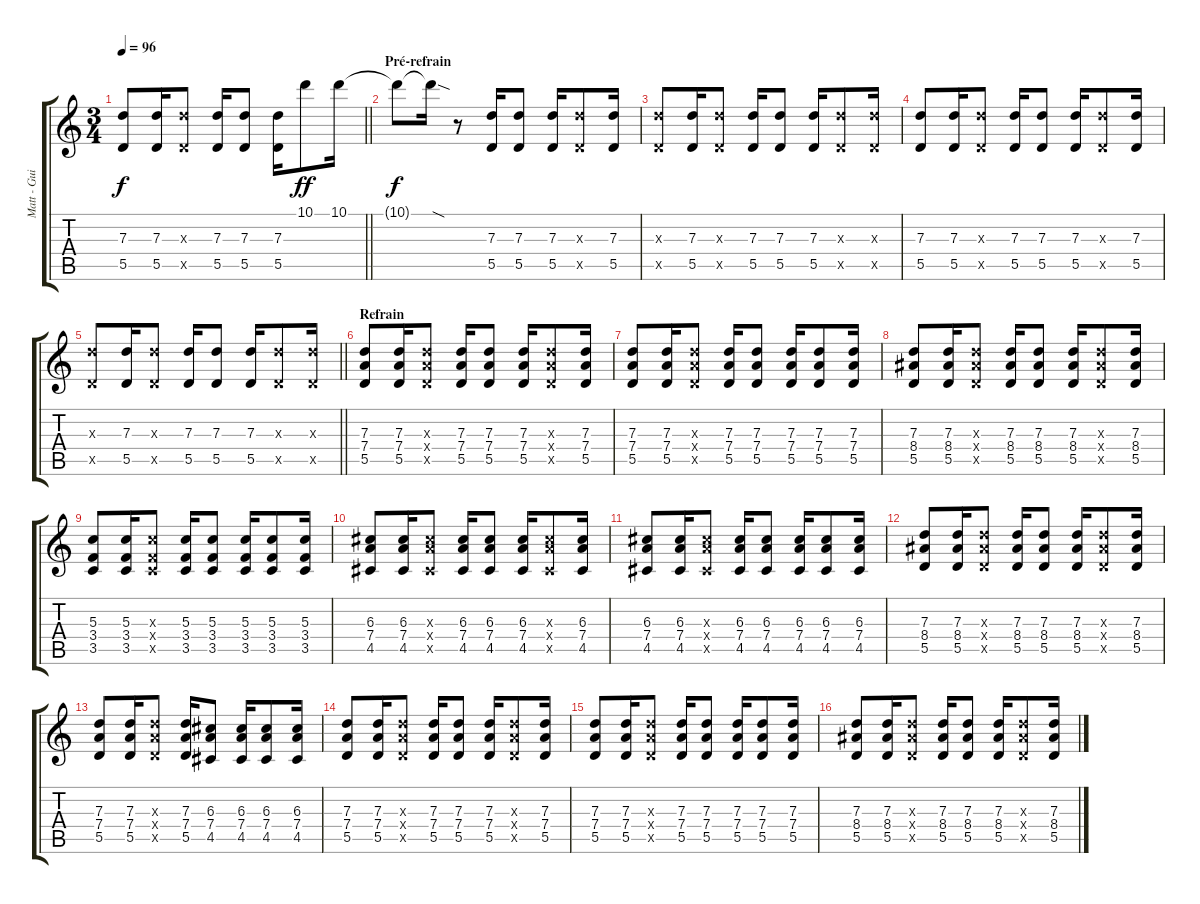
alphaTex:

\track ("Matt - Guitar" "Matt - Gui") {instrument distortionguitar}
\staff {score tabs}
\tuning (E4 B3 G3 D3 A2 D2) {hide}
\ts (3 4)
\tempo 96
\clef g2
\barLineRight lightlight
\ks c
(7.3 5.5).8{dy f} (7.3 5.5).16 (7.3{x} 5.5{x}).8 (7.3 5.5).16 (7.3 5.5).8 (7.3 5.5).16 10.1.8{dy ff} 10.1.16 |
\section ("" "Pré-refrain")
10.1{t}.8{dy f} 10.1{sod t}.16 r.8 (7.3 5.5).16 (7.3 5.5).8 (7.3 5.5).16 (7.3{x} 5.5{x}).8 (7.3 5.5).16 |
(7.3{x} 5.5{x}).8 (7.3 5.5).16 (7.3{x} 5.5{x}).8 (7.3 5.5).16 (7.3 5.5).8 (7.3 5.5).16 (7.3{x} 5.5{x}).8 (7.3{x} 5.5{x}).16 |
(7.3 5.5).8 (7.3 5.5).16 (7.3{x} 5.5{x}).8 (7.3 5.5).16 (7.3 5.5).8 (7.3 5.5).16 (7.3{x} 5.5{x}).8 (7.3 5.5).16 |
\barLineRight lightlight
(7.3{x} 5.5{x}).8 (7.3 5.5).16 (7.3{x} 5.5{x}).8 (7.3 5.5).16 (7.3 5.5).8 (7.3 5.5).16 (7.3{x} 5.5{x}).8 (7.3{x} 5.5{x}).16 |
\section ("" "Refrain")
(7.3 7.4 5.5).8 (7.3 7.4 5.5).16 (7.3{x} 7.4{x} 5.5{x}).8 (7.3 7.4 5.5).16 (7.3 7.4 5.5).8 (7.3 7.4 5.5).16 (7.3{x} 7.4{x} 5.5{x}).8 (7.3 7.4 5.5).16 |
(7.3 7.4 5.5).8 (7.3 7.4 5.5).16 (7.3{x} 7.4{x} 5.5{x}).8 (7.3 7.4 5.5).16 (7.3 7.4 5.5).8 (7.3 7.4 5.5).16 (7.3 7.4 5.5).8 (7.3 7.4 5.5).16 |
(7.3 8.4 5.5).8 (7.3 8.4 5.5).16 (7.3{x} 8.4{x} 5.5{x}).8 (7.3 8.4 5.5).16 (7.3 8.4 5.5).8 (7.3 8.4 5.5).16 (7.3{x} 8.4{x} 5.5{x}).8 (7.3 8.4 5.5).16 |
(5.3 3.4 3.5).8 (5.3 3.4 3.5).16 (5.3{x} 3.4{x} 3.5{x}).8 (5.3 3.4 3.5).16 (5.3 3.4 3.5).8 (5.3 3.4 3.5).16 (5.3 3.4 3.5).8 (5.3 3.4 3.5).16 |
(6.3 7.4 4.5).8 (6.3 7.4 4.5).16 (6.3{x} 7.4{x} 4.5{x}).8 (6.3 7.4 4.5).16 (6.3 7.4 4.5).8 (6.3 7.4 4.5).16 (6.3{x} 7.4{x} 4.5{x}).8 (6.3 7.4 4.5).16 |
(6.3 7.4 4.5).8 (6.3 7.4 4.5).16 (6.3{x} 7.4{x} 4.5{x}).8 (6.3 7.4 4.5).16 (6.3 7.4 4.5).8 (6.3 7.4 4.5).16 (6.3 7.4 4.5).8 (6.3 7.4 4.5).16 |
(7.3 8.4 5.5).8 (7.3 8.4 5.5).16 (7.3{x} 8.4{x} 5.5{x}).8 (7.3 8.4 5.5).16 (7.3 8.4 5.5).8 (7.3 8.4 5.5).16 (7.3{x} 8.4{x} 5.5{x}).8 (7.3 8.4 5.5).16 |
(7.3 7.4 5.5).8 (7.3 7.4 5.5).16 (7.3{x} 7.4{x} 5.5{x}).8 (7.3 7.4 5.5).16 (6.3 7.4 4.5).8 (6.3 7.4 4.5).16 (6.3 7.4 4.5).8 (6.3 7.4 4.5).16 |
(7.3 7.4 5.5).8 (7.3 7.4 5.5).16 (7.3{x} 7.4{x} 5.5{x}).8 (7.3 7.4 5.5).16 (7.3 7.4 5.5).8 (7.3 7.4 5.5).16 (7.3{x} 7.4{x} 5.5{x}).8 (7.3 7.4 5.5).16 |
(7.3 7.4 5.5).8 (7.3 7.4 5.5).16 (7.3{x} 7.4{x} 5.5{x}).8 (7.3 7.4 5.5).16 (7.3 7.4 5.5).8 (7.3 7.4 5.5).16 (7.3 7.4 5.5).8 (7.3 7.4 5.5).16 |
(7.3 8.4 5.5).8 (7.3 8.4 5.5).16 (7.3{x} 8.4{x} 5.5{x}).8 (7.3 8.4 5.5).16 (7.3 8.4 5.5).8 (7.3 8.4 5.5).16 (7.3{x} 8.4{x} 5.5{x}).8 (7.3 8.4 5.5).16
